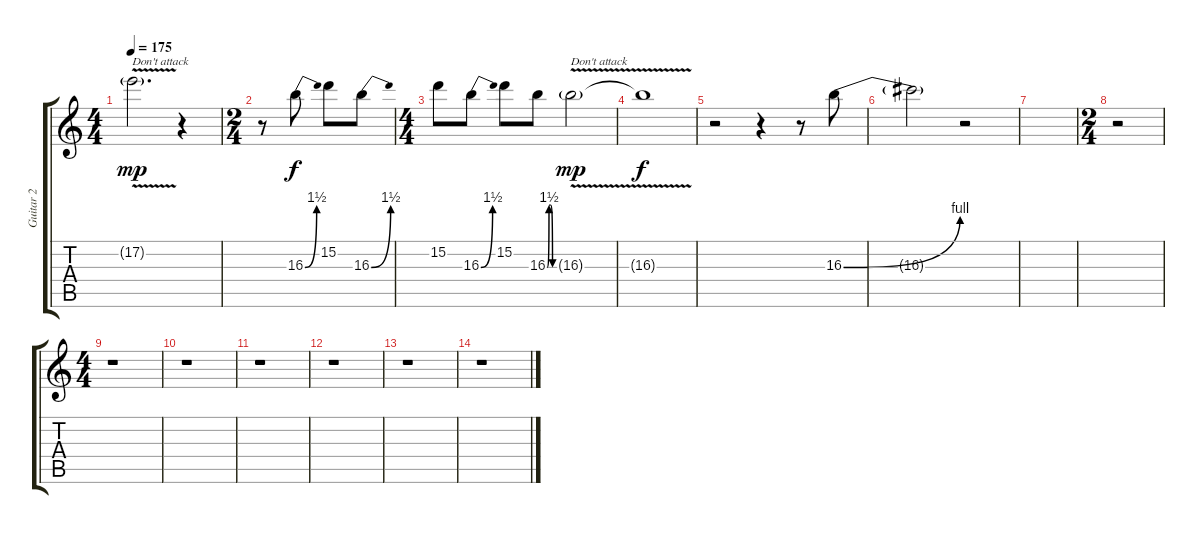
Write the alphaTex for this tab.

\track ("Guitar 2" "Guitar 2") {instrument overdrivenguitar}
\staff {score tabs}
\tuning (E4 B3 G3 D3 A2 E2) {hide}
\ts (4 4)
\tempo 175
\clef g2
\ks c
17.2{v g}.2{d txt "Don't attack" dy mp} r.4 |
\ts (2 4)
r.8 16.3{be (bend 0 0 60 6)}.8{dy f} 15.2.8 16.3{be (bend 0 0 60 6)}.8 |
\ts (4 4)
15.2.8 16.3{be (bend 0 0 60 6)}.8 15.2.8 16.3{be (custom 0 0 15 6 30 6 45 0 60 0)}.8 16.3{v g}.2{txt "Don't attack" dy mp} |
16.3{t}.1{dy f} |
r.2 r.4 r.8 16.3{be (bend 0 0 60 4)}.8 |
16.3{t}.2 r.2 |
|
\ts (2 4)
r.2 |
\ts (4 4)
r.1 |
r.1 |
r.1 |
r.1 |
r.1 |
r.1
